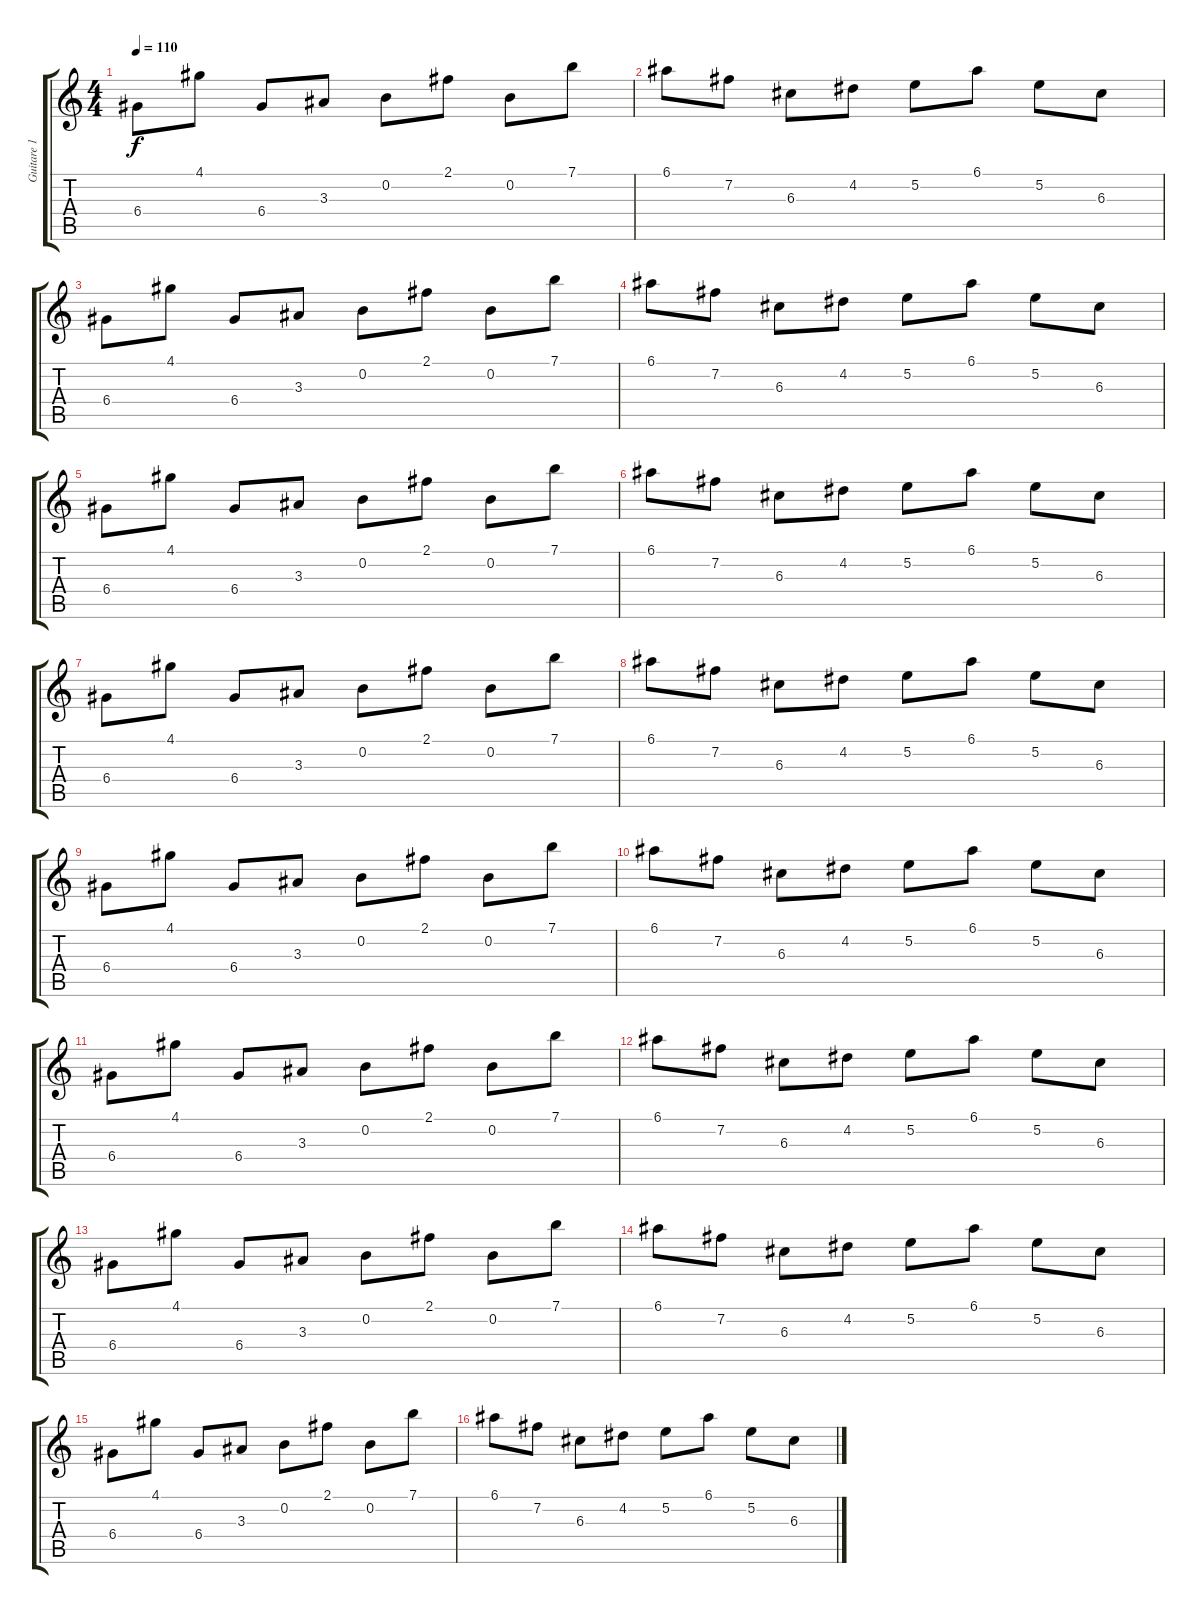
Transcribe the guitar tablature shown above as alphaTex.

\track ("Guitare 1" "Guitare 1") {instrument acousticguitarsteel}
\staff {score tabs}
\tuning (E4 B3 G3 D3 A2 E2) {hide}
\ts (4 4)
\tempo 110
\clef g2
\ks c
6.4.8{dy f} 4.1.8 6.4.8 3.3.8 0.2.8 2.1.8 0.2.8 7.1.8 |
6.1.8 7.2.8 6.3.8 4.2.8 5.2.8 6.1.8 5.2.8 6.3.8 |
6.4.8 4.1.8 6.4.8 3.3.8 0.2.8 2.1.8 0.2.8 7.1.8 |
6.1.8 7.2.8 6.3.8 4.2.8 5.2.8 6.1.8 5.2.8 6.3.8 |
6.4.8 4.1.8 6.4.8 3.3.8 0.2.8 2.1.8 0.2.8 7.1.8 |
6.1.8 7.2.8 6.3.8 4.2.8 5.2.8 6.1.8 5.2.8 6.3.8 |
6.4.8 4.1.8 6.4.8 3.3.8 0.2.8 2.1.8 0.2.8 7.1.8 |
6.1.8 7.2.8 6.3.8 4.2.8 5.2.8 6.1.8 5.2.8 6.3.8 |
6.4.8 4.1.8 6.4.8 3.3.8 0.2.8 2.1.8 0.2.8 7.1.8 |
6.1.8 7.2.8 6.3.8 4.2.8 5.2.8 6.1.8 5.2.8 6.3.8 |
6.4.8 4.1.8 6.4.8 3.3.8 0.2.8 2.1.8 0.2.8 7.1.8 |
6.1.8 7.2.8 6.3.8 4.2.8 5.2.8 6.1.8 5.2.8 6.3.8 |
6.4.8{volume 15 balance 8} 4.1.8 6.4.8 3.3.8 0.2.8 2.1.8 0.2.8 7.1.8 |
6.1.8 7.2.8 6.3.8 4.2.8 5.2.8 6.1.8 5.2.8 6.3.8 |
6.4.8 4.1.8 6.4.8 3.3.8 0.2.8 2.1.8 0.2.8 7.1.8 |
6.1.8 7.2.8 6.3.8 4.2.8 5.2.8 6.1.8 5.2.8 6.3.8
